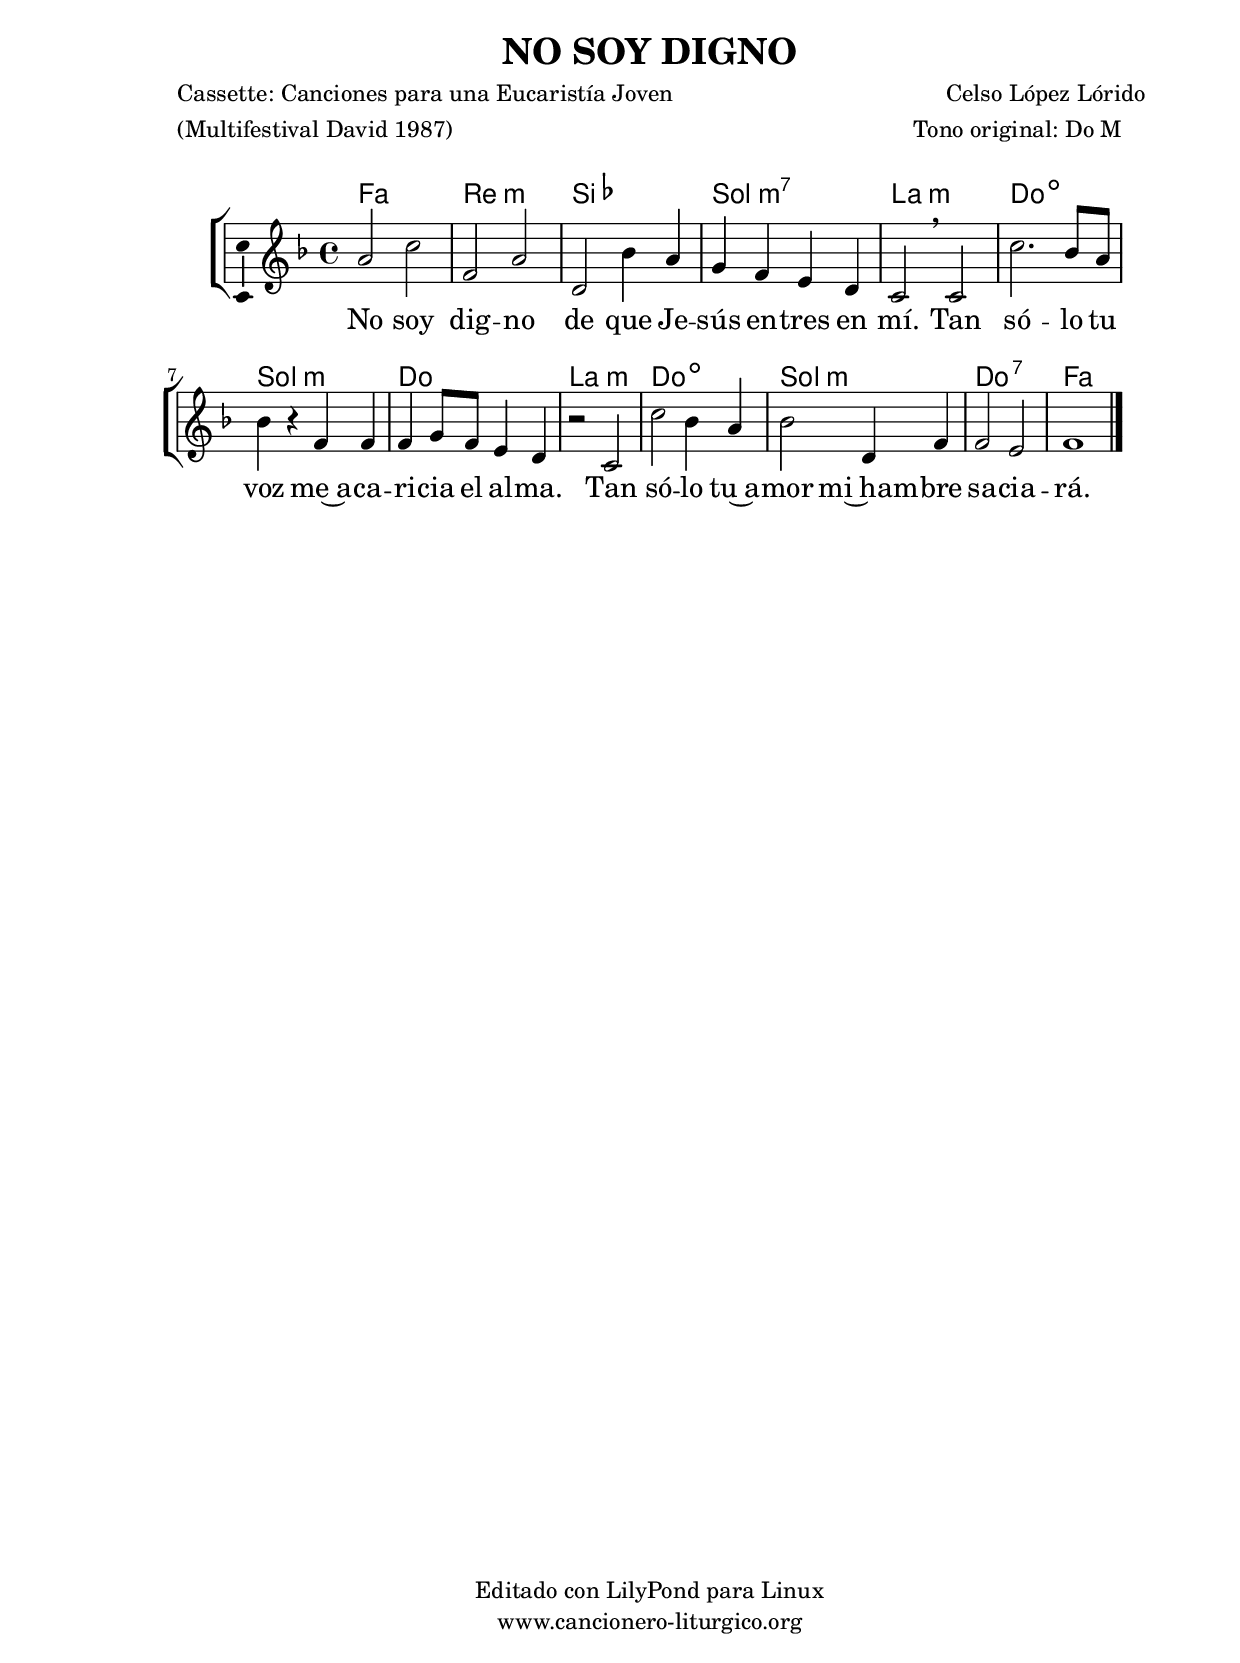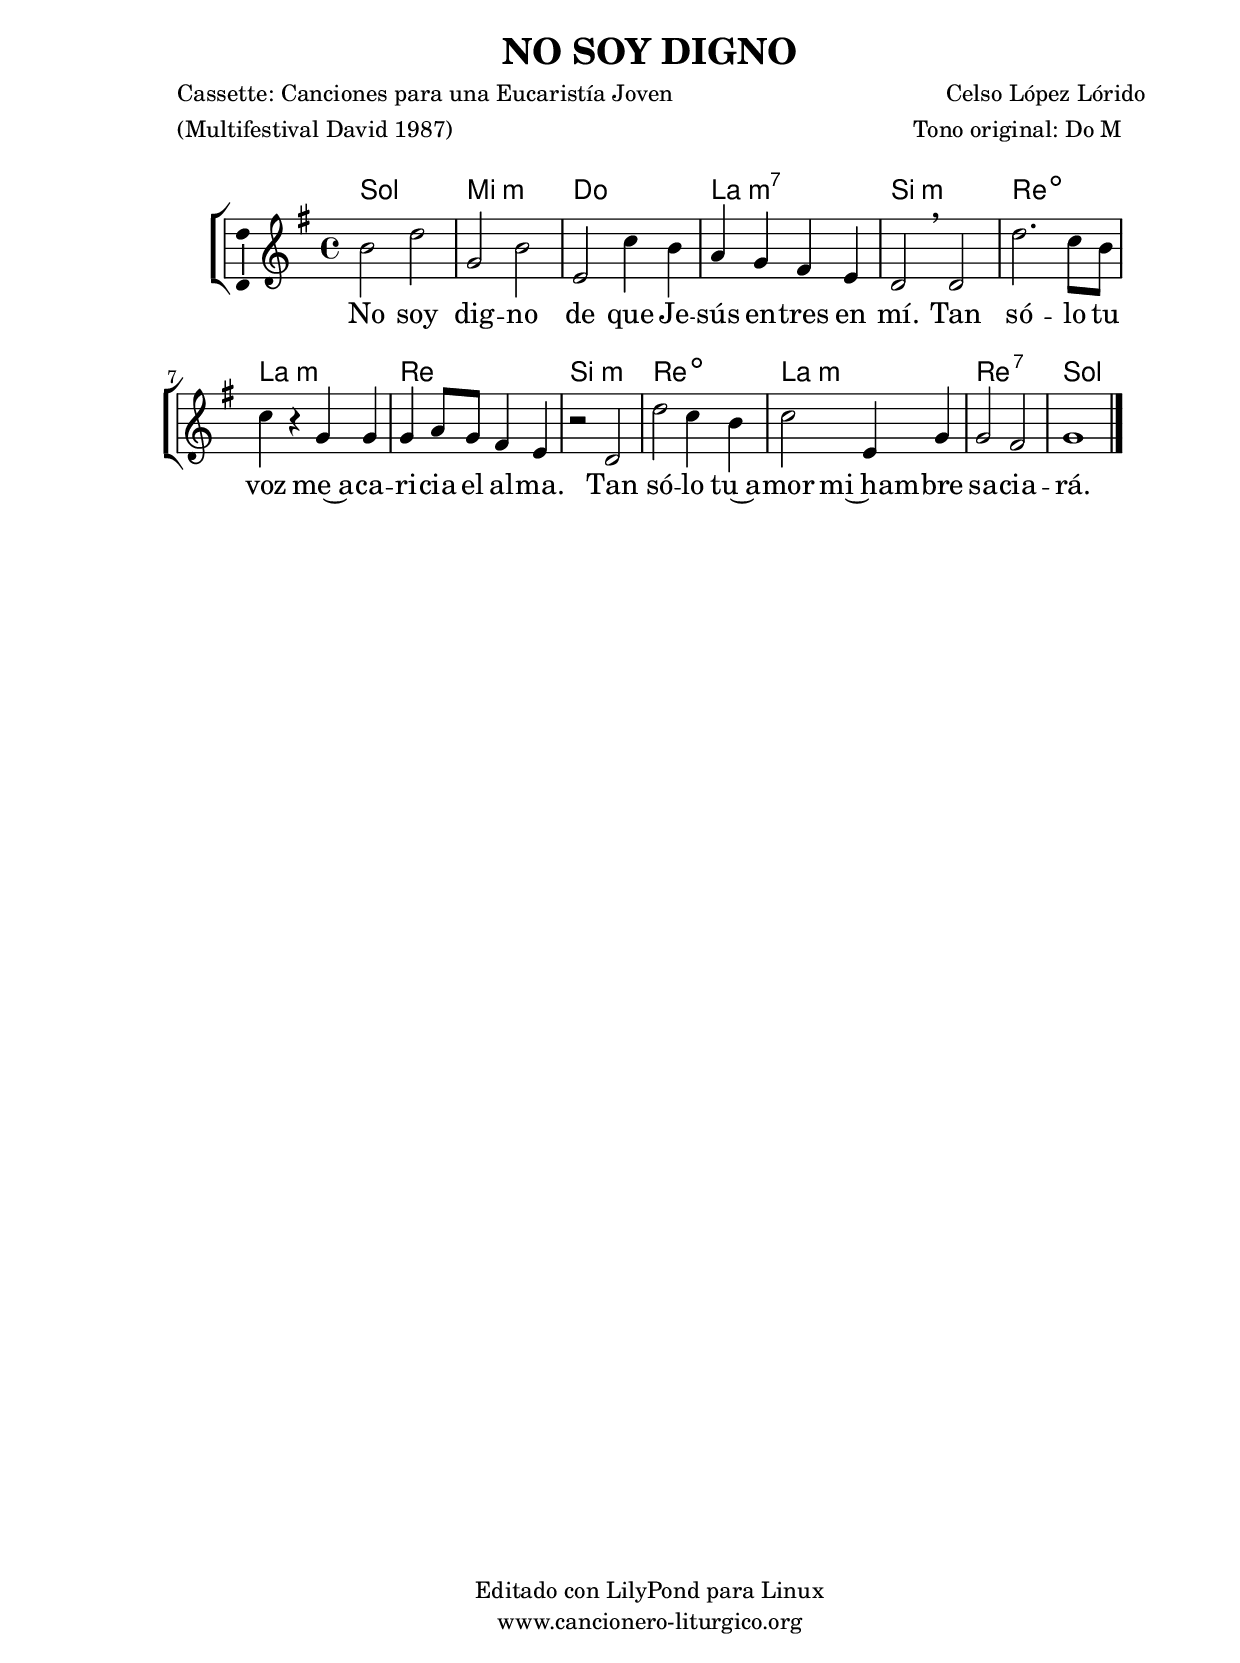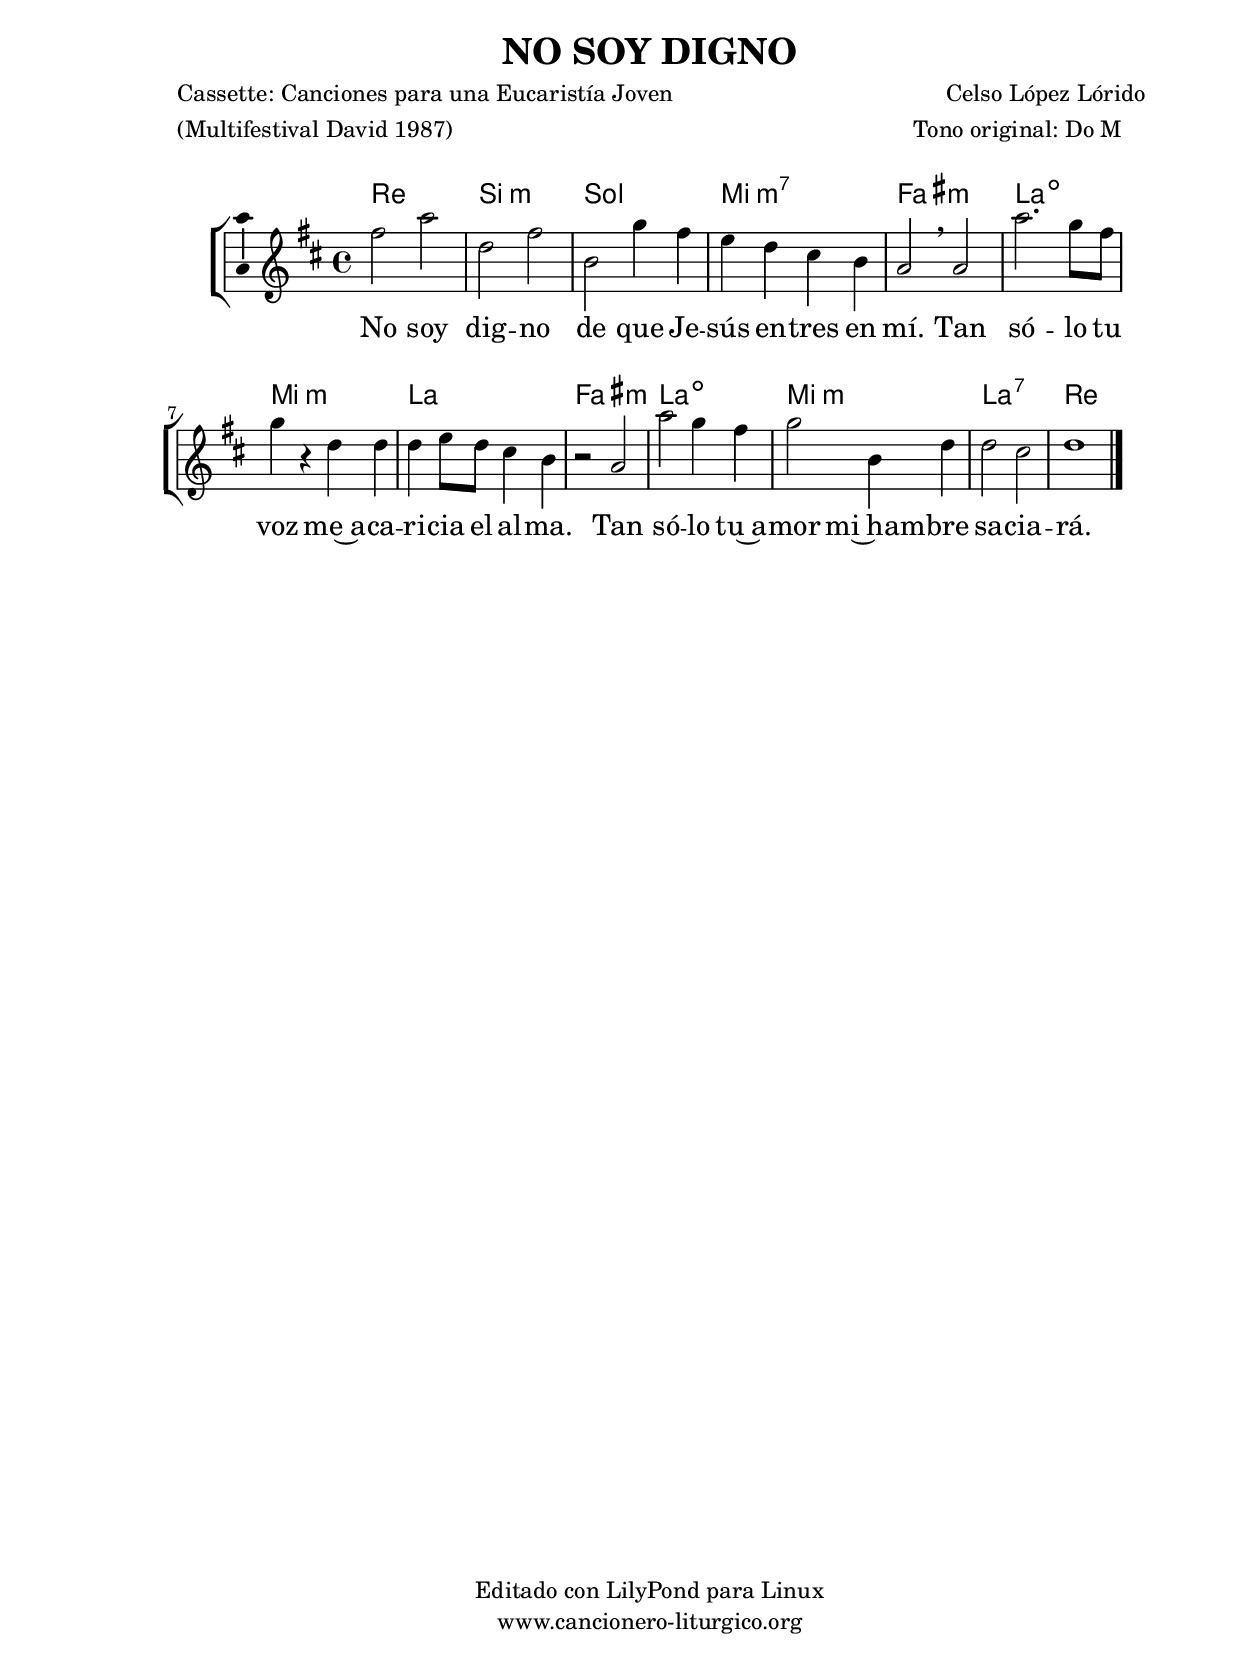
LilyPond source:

%
%para convertir .midi en .wav:
%timidity filename.midi -Ow -o finename.wav
%
%
%Para convertir de .wav a .mp3:
%lame -h -m j filename.wav
%
%
%para escuchar el midi:
%timidity nombrefichero.midi
%


%versión de lilypond para la que se ha escrito esta partitura:
\version "2.16.0"

	%Tamaño papel
	#(set-default-paper-size "a4")
	%Tamaño partitura
	#(set-global-staff-size 20)
	%No responde al pulsar sobre una nota
	#(ly:set-option 'point-and-click #f)

%parámetros del encabezamiento:
\header {
	title = "NO SOY DIGNO"
	subtitle = ""
	composer = "Celso López Lórido"
	poet = "Cassette: Canciones para una Eucaristía Joven"
	arranger = "Tono original: Do M"
	meter = "(Multifestival David 1987)"
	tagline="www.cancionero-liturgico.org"
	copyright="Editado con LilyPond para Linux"
	}

%parámetros asociados al papel:
\paper  {
	oddHeaderMarkup = \markup {\fill-line { \on-the-fly #not-first-page \fromproperty #'header:title \on-the-fly #not-first-page \fromproperty #'header:composer }}
	evenHeaderMarkup = \markup {\fill-line { \fromproperty #'header:composer \fromproperty #'header:title }}
	#(set-paper-size "a4")
	print-page-number = ##f
	first-page-number = 1
	print-first-page-number = ##f
%	head-separation = 3.0 \cm
	bottom-margin = 0.5\cm
%%%	bottom-margin = -3.5\cm
	top-margin = 2.0 \cm
	left-margin = 3.0 \cm
	line-width = 16.0 \cm 
	indent = 8\mm
	interscoreline = 2.\mm
	between-system-space = 15\mm
%	para que las partituras no llenen la hoja:
	ragged-bottom = ##t
%	idem para la última hoja:
	ragged-last-bottom = ##f
%	para que las partituras llenen el ancho del papel:
	ragged-last = ##f
	after-title-space = 2.5 \cm
%page-count=1
%system-count=8

	%Flexible Vertical Spacing
%	markup-markup-spacing =
%	#'((basic-distance . 15) (minimum-distance . 15) (padding . 3))
	markup-system-spacing =
	#'((basic-distance . 15) (minimum-distance . 15) (padding . 3))
	system-system-spacing =
	#'((basic-distance . 15) (minimum-distance . 15) (padding . 3))
	score-system-spacing =
	#'((basic-distance . 15) (minimum-distance . 15) (padding . 5))
%	top-system-spacing = % header
%	#'((basic-distance . 8) (minimum-distance . 0) (padding . 0))
%	top-markup-spacing =
%	#'((basic-distance . 20) (minimum-distance . 20) (padding . 0))
	last-bottom-spacing = % footer
	#'((basic-distance . 5) (minimum-distance . 5) (padding . 0))
%	score-markup-spacing =
%	#'((basic-distance . 16) (minimum-distance . 13) (padding . 0))

	}


%parámetros que afectan a toda la partitura:
global =  {
	%clave de sol (G):
	\clef G
	%armadura:
	\transpose c f
	\key c \major
	\tempo 4=140
	\set Score.tempoHideNote = ##t
	}


acordes = {
	\italianChords
	\chordmode {
	\transpose c f
{

c1 a:m f d:m7 e:m g:dim d:m g e:m g:dim d:m g:7 c

}
}
}

melodia = 

	\transpose c f
{
	\relative c'{
	\time 4/4

e2 g
c,2 e
a,2 f'4 e
d4 c b a
g2 \breathe g
g'2. f8 e
f4 r4 c4 c
c4 d8 c
b4 a
r2 g2
g'2 f4 e
f2 a,4 c
c2 b
c1

\bar "|."
}
}


texto = \lyricmode {

No soy dig -- no de que Je -- sús en -- tres en mí.
Tan só -- lo tu voz me~a -- ca -- ri -- cia el al -- ma.
Tan só -- lo tu~a -- mor mi~ham -- bre sa -- cia -- rá.

	}


acordesStaff = \context ChordNames = acordesStaff <<
	\set chordChanges = ##t
	\acordes
	>>


vozStaff = \context Voice = vozStaff
\with {\consists "Ambitus_engraver"}
<<
%	\set Staff.instrumentName = ""
%	\set Staff.shortInstrumentName = ""
%	\set Staff.midiInstrument = #"clarinet"
%	\set Staff.midiInstrument = #"cello"
%	\set Staff.midiInstrument = #"flute"
	\set Staff.midiInstrument = #"electric guitar (jazz)"
%	\set Staff.midiInstrument = #"english horn"
%	\set Staff.midiInstrument = #"violin"
%	\set Staff.midiInstrument = #"glockenspiel"
	\set Staff.midiMinimumVolume = #0.7
	\set Staff.midiMaximumVolume = #0.9
	\global
	\melodia
	>>

textoStaff = \context Lyrics = textoStaff <<
	\lyricsto vozStaff \texto
	>>


\book {
	\score {
		\context ChoirStaff {
			\override StaffGroup.SystemStartBracket #'collapse-height = #1
			\override Score.SystemStartBar #'collapse-height = #1
			<<
			\acordesStaff
			\vozStaff
			\textoStaff
			>>
			}
		\layout {
	    		\context {
				\Lyrics
				\override LyricText #'font-size = #2
				}
	   		 \context {
				\Score
				\override StaffSymbol #'staff-space = #(magstep +3)
				}
			}
		}
	\score {
		\unfoldRepeats
		\context ChoirStaff {
			<<
			\acordesStaff
			\vozStaff
			>>
			}
		\midi {
	  		\context {
	  			\Score
				tempoWholesPerMinute = #(ly:make-moment 70 4)
				}
			}
		}
	}



#(define output-suffix "C")
\book {
	\score {
		\context ChoirStaff {
			\override StaffGroup.SystemStartBracket #'collapse-height = #1
			\override Score.SystemStartBar #'collapse-height = #1
\transpose c d
			<<
			\acordesStaff
			\vozStaff
			\textoStaff
			>>
			}
		\layout {
	    		\context {
				\Lyrics
				\override LyricText #'font-size = #2
				}
	   		 \context {
				\Score
				\override StaffSymbol #'staff-space = #(magstep +3)
				}
			}
		}
	}

#(define output-suffix "S")
\book {
	\score {
		\context ChoirStaff {
			\override StaffGroup.SystemStartBracket #'collapse-height = #1
			\override Score.SystemStartBar #'collapse-height = #1
\transpose c a
			<<
			\acordesStaff
			\vozStaff
			\textoStaff
			>>
			}
		\layout {
	    		\context {
				\Lyrics
				\override LyricText #'font-size = #2
				}
	   		 \context {
				\Score
				\override StaffSymbol #'staff-space = #(magstep +3)
				}
			}
		}
	}


